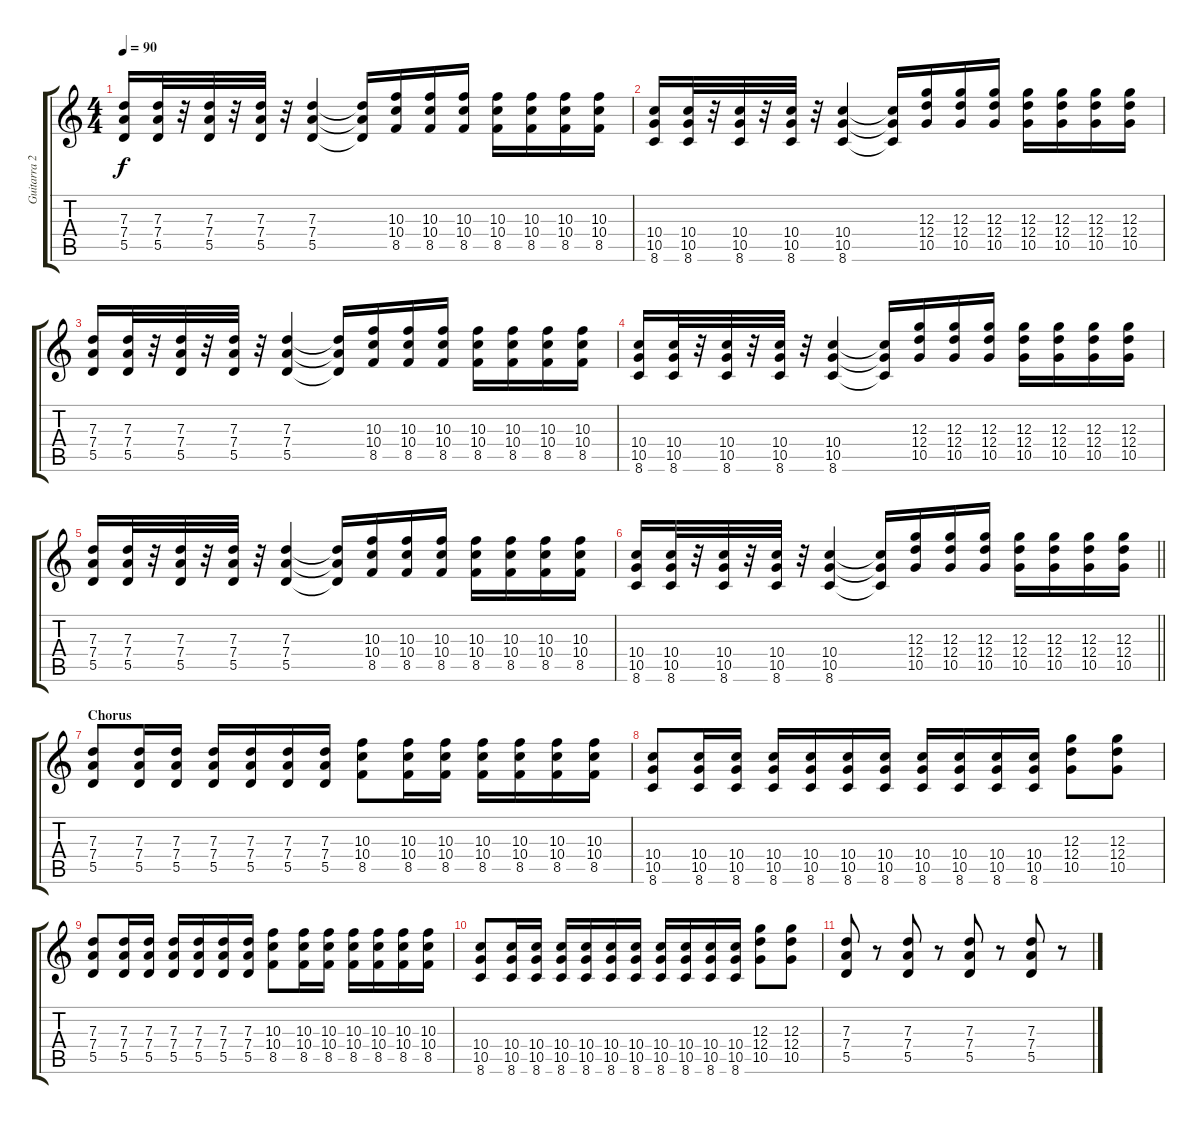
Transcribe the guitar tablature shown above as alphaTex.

\track ("Guitarra 2 - Erik" "Guitarra 2") {instrument distortionguitar}
\staff {score tabs}
\tuning (E4 B3 G3 D3 A2 E2) {hide}
\ts (4 4)
\tempo 90
\clef g2
\ks c
(7.3 7.4 5.5).16{dy f} (7.3 7.4 5.5).32 r.32 (7.3 7.4 5.5).32 r.32 (7.3 7.4 5.5).32 r.32 (7.3 7.4 5.5).4 (7.3{t} 7.4{t} 5.5{t}).16 (10.3 10.4 8.5).16 (10.3 10.4 8.5).16 (10.3 10.4 8.5).16 (10.3 10.4 8.5).16 (10.3 10.4 8.5).16 (10.3 10.4 8.5).16 (10.3 10.4 8.5).16 |
(10.4 10.5 8.6).16 (10.4 10.5 8.6).32 r.32 (10.4 10.5 8.6).32 r.32 (10.4 10.5 8.6).32 r.32 (10.4 10.5 8.6).4 (10.4{t} 10.5{t} 8.6{t}).16 (12.3 12.4 10.5).16 (12.3 12.4 10.5).16 (12.3 12.4 10.5).16 (12.3 12.4 10.5).16 (12.3 12.4 10.5).16 (12.3 12.4 10.5).16 (12.3 12.4 10.5).16 |
(7.3 7.4 5.5).16 (7.3 7.4 5.5).32 r.32 (7.3 7.4 5.5).32 r.32 (7.3 7.4 5.5).32 r.32 (7.3 7.4 5.5).4 (7.3{t} 7.4{t} 5.5{t}).16 (10.3 10.4 8.5).16 (10.3 10.4 8.5).16 (10.3 10.4 8.5).16 (10.3 10.4 8.5).16 (10.3 10.4 8.5).16 (10.3 10.4 8.5).16 (10.3 10.4 8.5).16 |
(10.4 10.5 8.6).16 (10.4 10.5 8.6).32 r.32 (10.4 10.5 8.6).32 r.32 (10.4 10.5 8.6).32 r.32 (10.4 10.5 8.6).4 (10.4{t} 10.5{t} 8.6{t}).16 (12.3 12.4 10.5).16 (12.3 12.4 10.5).16 (12.3 12.4 10.5).16 (12.3 12.4 10.5).16 (12.3 12.4 10.5).16 (12.3 12.4 10.5).16 (12.3 12.4 10.5).16 |
(7.3 7.4 5.5).16 (7.3 7.4 5.5).32 r.32 (7.3 7.4 5.5).32 r.32 (7.3 7.4 5.5).32 r.32 (7.3 7.4 5.5).4 (7.3{t} 7.4{t} 5.5{t}).16 (10.3 10.4 8.5).16 (10.3 10.4 8.5).16 (10.3 10.4 8.5).16 (10.3 10.4 8.5).16 (10.3 10.4 8.5).16 (10.3 10.4 8.5).16 (10.3 10.4 8.5).16 |
\barLineRight lightlight
(10.4 10.5 8.6).16 (10.4 10.5 8.6).32 r.32 (10.4 10.5 8.6).32 r.32 (10.4 10.5 8.6).32 r.32 (10.4 10.5 8.6).4 (10.4{t} 10.5{t} 8.6{t}).16 (12.3 12.4 10.5).16 (12.3 12.4 10.5).16 (12.3 12.4 10.5).16 (12.3 12.4 10.5).16 (12.3 12.4 10.5).16 (12.3 12.4 10.5).16 (12.3 12.4 10.5).16 |
\section ("" "Chorus")
(7.3 7.4 5.5).8 (7.3 7.4 5.5).16 (7.3 7.4 5.5).16 (7.3 7.4 5.5).16 (7.3 7.4 5.5).16 (7.3 7.4 5.5).16 (7.3 7.4 5.5).16 (10.3 10.4 8.5).8 (10.3 10.4 8.5).16 (10.3 10.4 8.5).16 (10.3 10.4 8.5).16 (10.3 10.4 8.5).16 (10.3 10.4 8.5).16 (10.3 10.4 8.5).16 |
(10.4 10.5 8.6).8 (10.4 10.5 8.6).16 (10.4 10.5 8.6).16 (10.4 10.5 8.6).16 (10.4 10.5 8.6).16 (10.4 10.5 8.6).16 (10.4 10.5 8.6).16 (10.4 10.5 8.6).16 (10.4 10.5 8.6).16 (10.4 10.5 8.6).16 (10.4 10.5 8.6).16 (12.3 12.4 10.5).8 (12.3 12.4 10.5).8 |
(7.3 7.4 5.5).8 (7.3 7.4 5.5).16 (7.3 7.4 5.5).16 (7.3 7.4 5.5).16 (7.3 7.4 5.5).16 (7.3 7.4 5.5).16 (7.3 7.4 5.5).16 (10.3 10.4 8.5).8 (10.3 10.4 8.5).16 (10.3 10.4 8.5).16 (10.3 10.4 8.5).16 (10.3 10.4 8.5).16 (10.3 10.4 8.5).16 (10.3 10.4 8.5).16 |
(10.4 10.5 8.6).8 (10.4 10.5 8.6).16 (10.4 10.5 8.6).16 (10.4 10.5 8.6).16 (10.4 10.5 8.6).16 (10.4 10.5 8.6).16 (10.4 10.5 8.6).16 (10.4 10.5 8.6).16 (10.4 10.5 8.6).16 (10.4 10.5 8.6).16 (10.4 10.5 8.6).16 (12.3 12.4 10.5).8 (12.3 12.4 10.5).8 |
(7.3 7.4 5.5).8 r.8 (7.3 7.4 5.5).8 r.8 (7.3 7.4 5.5).8 r.8 (7.3 7.4 5.5).8 r.8
